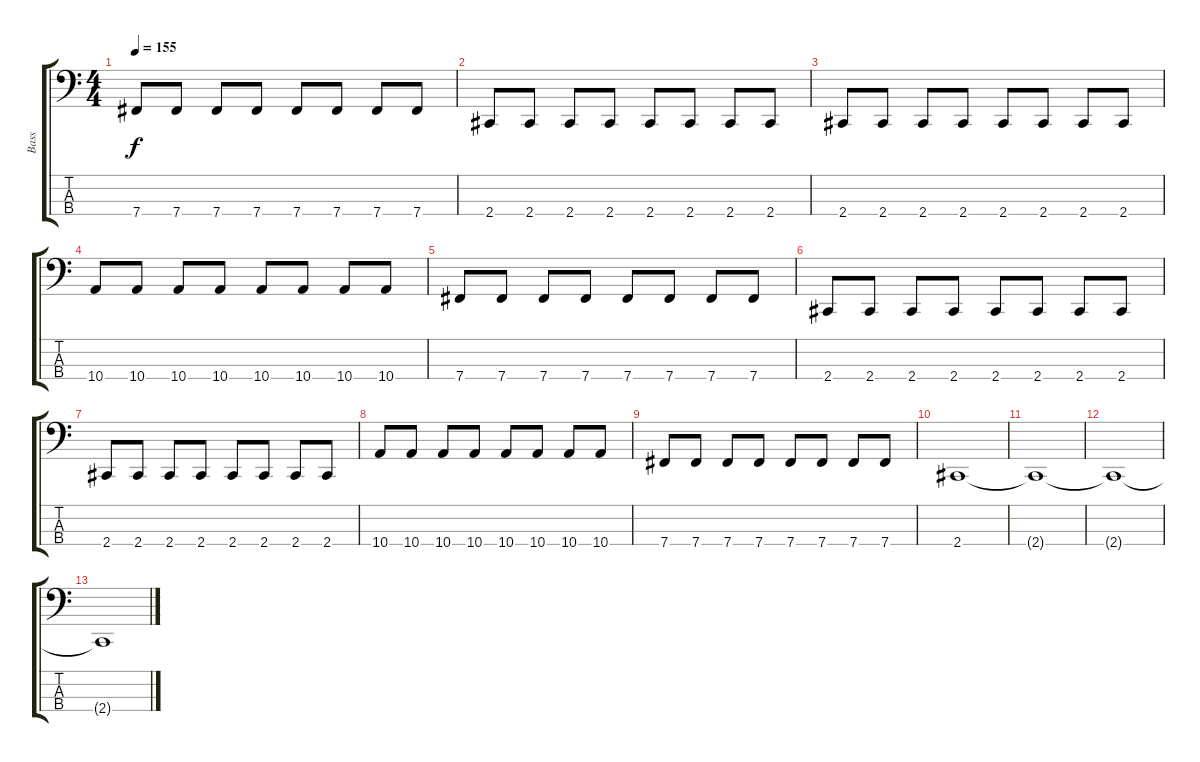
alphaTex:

\track ("Bass" "Bass") {instrument electricbasspick}
\staff {score tabs}
\tuning (E2 B1 Gb1 B0) {hide}
\ts (4 4)
\tempo 155
\clef f4
\ks c
7.4.8{dy f} 7.4.8 7.4.8 7.4.8 7.4.8 7.4.8 7.4.8 7.4.8 |
2.4.8 2.4.8 2.4.8 2.4.8 2.4.8 2.4.8 2.4.8 2.4.8 |
2.4.8 2.4.8 2.4.8 2.4.8 2.4.8 2.4.8 2.4.8 2.4.8 |
10.4.8 10.4.8 10.4.8 10.4.8 10.4.8 10.4.8 10.4.8 10.4.8 |
7.4.8 7.4.8 7.4.8 7.4.8 7.4.8 7.4.8 7.4.8 7.4.8 |
2.4.8 2.4.8 2.4.8 2.4.8 2.4.8 2.4.8 2.4.8 2.4.8 |
2.4.8 2.4.8 2.4.8 2.4.8 2.4.8 2.4.8 2.4.8 2.4.8 |
10.4.8 10.4.8 10.4.8 10.4.8 10.4.8 10.4.8 10.4.8 10.4.8 |
7.4.8 7.4.8 7.4.8 7.4.8 7.4.8 7.4.8 7.4.8 7.4.8 |
2.4.1 |
2.4{t}.1 |
2.4{t}.1 |
2.4{t}.1
